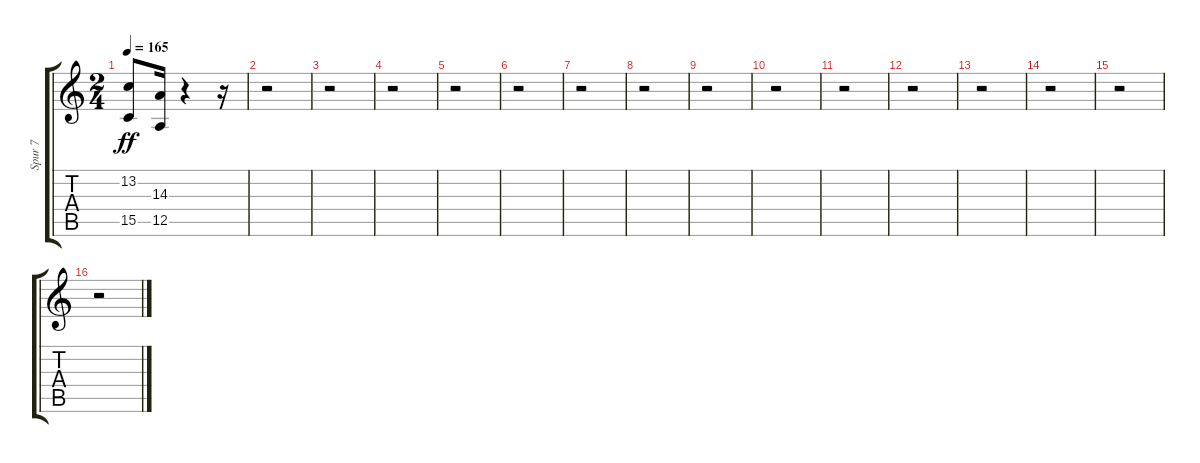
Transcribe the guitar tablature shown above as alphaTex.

\track ("Spur 7" "Spur 7") {instrument brasssection}
\staff {score tabs}
\tuning (E4 B3 G3 D3 A2 E2) {hide}
\ts (2 4)
\tempo 165
\clef g2
\ks c
(13.2 15.5).8{dy ff} (14.3 12.5).16 r.4 r.16 |
r.2 |
r.2 |
r.2 |
r.2 |
r.2 |
r.2 |
r.2 |
r.2 |
r.2 |
r.2 |
r.2 |
r.2 |
r.2 |
r.2 |
r.2
